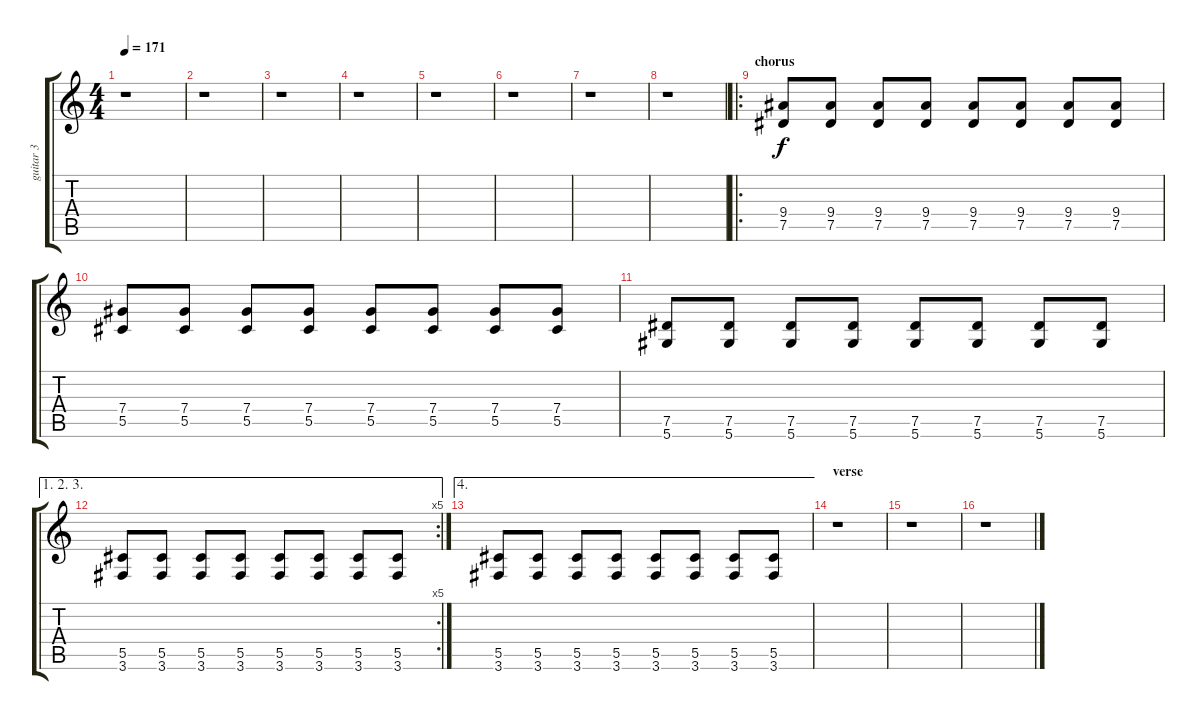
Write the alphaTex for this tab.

\track ("guitar 3" "guitar 3") {instrument distortionguitar}
\staff {score tabs}
\tuning (Eb4 Bb3 Gb3 Db3 Ab2 Eb2) {hide}
\ts (4 4)
\tempo 171
\clef g2
\ks c
r.1{dy f} |
r.1 |
r.1 |
r.1 |
r.1 |
r.1 |
r.1 |
r.1 |
\ro
\section ("" "chorus")
(9.4 7.5).8 (9.4 7.5).8 (9.4 7.5).8 (9.4 7.5).8 (9.4 7.5).8 (9.4 7.5).8 (9.4 7.5).8 (9.4 7.5).8 |
(7.4 5.5).8 (7.4 5.5).8 (7.4 5.5).8 (7.4 5.5).8 (7.4 5.5).8 (7.4 5.5).8 (7.4 5.5).8 (7.4 5.5).8 |
(7.5 5.6).8 (7.5 5.6).8 (7.5 5.6).8 (7.5 5.6).8 (7.5 5.6).8 (7.5 5.6).8 (7.5 5.6).8 (7.5 5.6).8 |
\ae (1 2 3)
\rc 5
(5.5 3.6).8 (5.5 3.6).8 (5.5 3.6).8 (5.5 3.6).8 (5.5 3.6).8 (5.5 3.6).8 (5.5 3.6).8 (5.5 3.6).8 |
\ae 4
(5.5 3.6).8 (5.5 3.6).8 (5.5 3.6).8 (5.5 3.6).8 (5.5 3.6).8 (5.5 3.6).8 (5.5 3.6).8 (5.5 3.6).8 |
\section ("" "verse")
r.1 |
r.1 |
r.1
